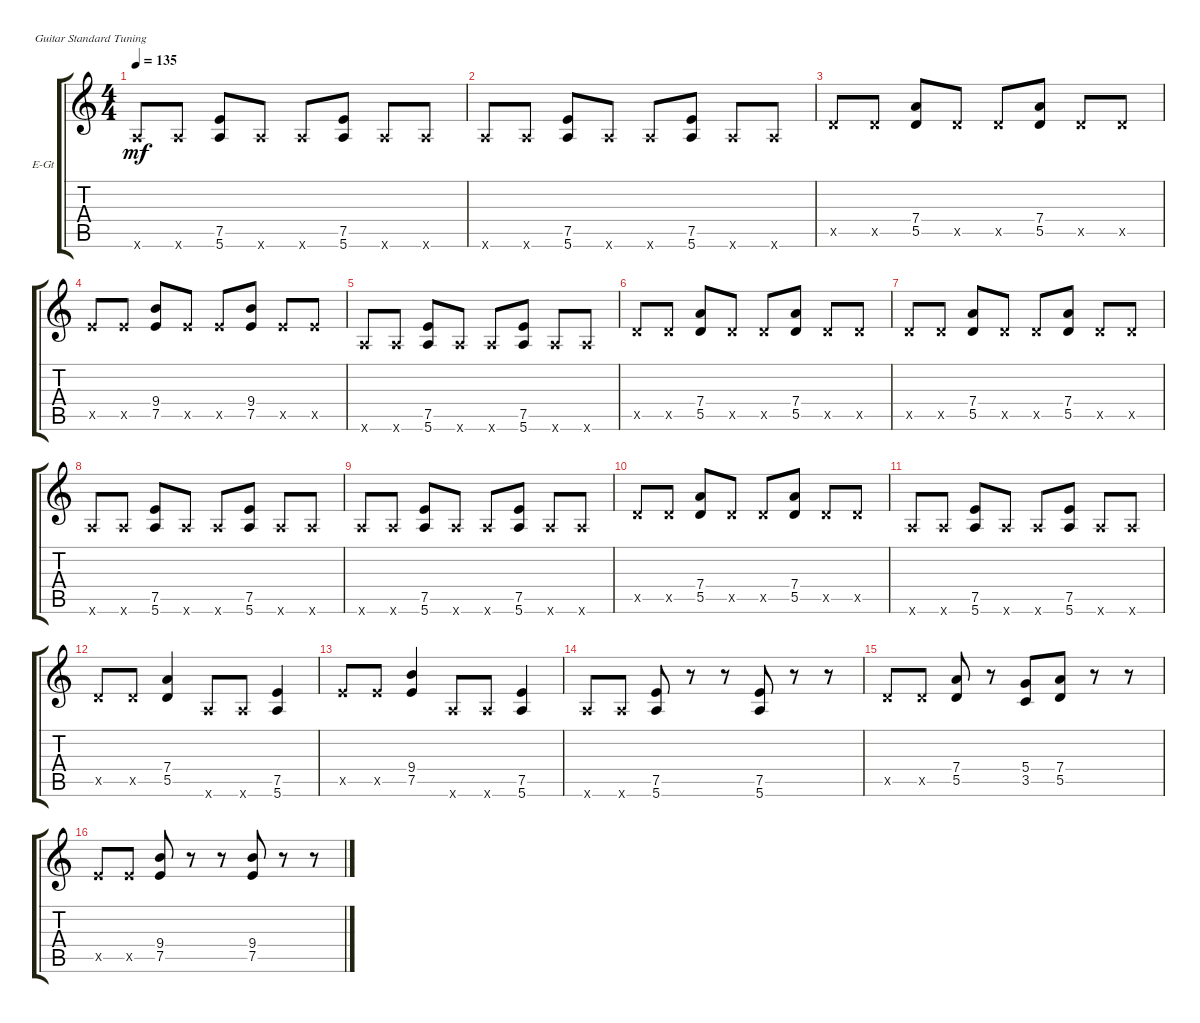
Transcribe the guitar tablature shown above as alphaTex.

\defaultSystemsLayout 4
\bracketExtendMode groupsimilarinstruments
\firstSystemTrackNameOrientation horizontal
\otherSystemsTrackNameOrientation horizontal
\track ("Electric Guitar" "E-Gt") {instrument distortionguitar}
\staff {score tabs}
\tuning (E4 B3 G3 D3 A2 E2)
\ts (4 4)
\tempo 135
\clef g2
\ks c
5.6{x}.8{dy mf} 5.6{x}.8 (5.6 7.5).8 5.6{x}.8 5.6{x}.8 (5.6 7.5).8 5.6{x}.8 5.6{x}.8 |
5.6{x}.8 5.6{x}.8 (5.6 7.5).8 5.6{x}.8 5.6{x}.8 (5.6 7.5).8 5.6{x}.8 5.6{x}.8 |
5.5{x}.8 5.5{x}.8 (5.5 7.4).8 5.5{x}.8 5.5{x}.8 (5.5 7.4).8 5.5{x}.8 5.5{x}.8 |
7.5{x}.8 7.5{x}.8 (7.5 9.4).8 7.5{x}.8 7.5{x}.8 (7.5 9.4).8 7.5{x}.8 7.5{x}.8 |
5.6{x}.8 5.6{x}.8 (5.6 7.5).8 5.6{x}.8 5.6{x}.8 (5.6 7.5).8 5.6{x}.8 5.6{x}.8 |
5.5{x}.8 5.5{x}.8 (5.5 7.4).8 5.5{x}.8 5.5{x}.8 (5.5 7.4).8 5.5{x}.8 5.5{x}.8 |
5.5{x}.8 5.5{x}.8 (5.5 7.4).8 5.5{x}.8 5.5{x}.8 (5.5 7.4).8 5.5{x}.8 5.5{x}.8 |
5.6{x}.8 5.6{x}.8 (5.6 7.5).8 5.6{x}.8 5.6{x}.8 (5.6 7.5).8 5.6{x}.8 5.6{x}.8 |
5.6{x}.8 5.6{x}.8 (5.6 7.5).8 5.6{x}.8 5.6{x}.8 (5.6 7.5).8 5.6{x}.8 5.6{x}.8 |
5.5{x}.8 5.5{x}.8 (5.5 7.4).8 5.5{x}.8 5.5{x}.8 (5.5 7.4).8 5.5{x}.8 5.5{x}.8 |
5.6{x}.8 5.6{x}.8 (5.6 7.5).8 5.6{x}.8 5.6{x}.8 (5.6 7.5).8 5.6{x}.8 5.6{x}.8 |
5.5{x}.8 5.5{x}.8 (5.5 7.4).4 5.6{x}.8 5.6{x}.8 (5.6 7.5).4 |
7.5{x}.8 7.5{x}.8 (7.5 9.4).4 5.6{x}.8 5.6{x}.8 (5.6 7.5).4 |
5.6{x}.8 5.6{x}.8 (7.5 5.6).8 r.8 r.8 (7.5 5.6).8 r.8 r.8 |
5.5{x}.8 5.5{x}.8 (5.5 7.4).8 r.8 (3.5 5.4).8 (5.5 7.4).8 r.8 r.8 |
7.5{x}.8 7.5{x}.8 (7.5 9.4).8 r.8 r.8 (7.5 9.4).8 r.8 r.8
